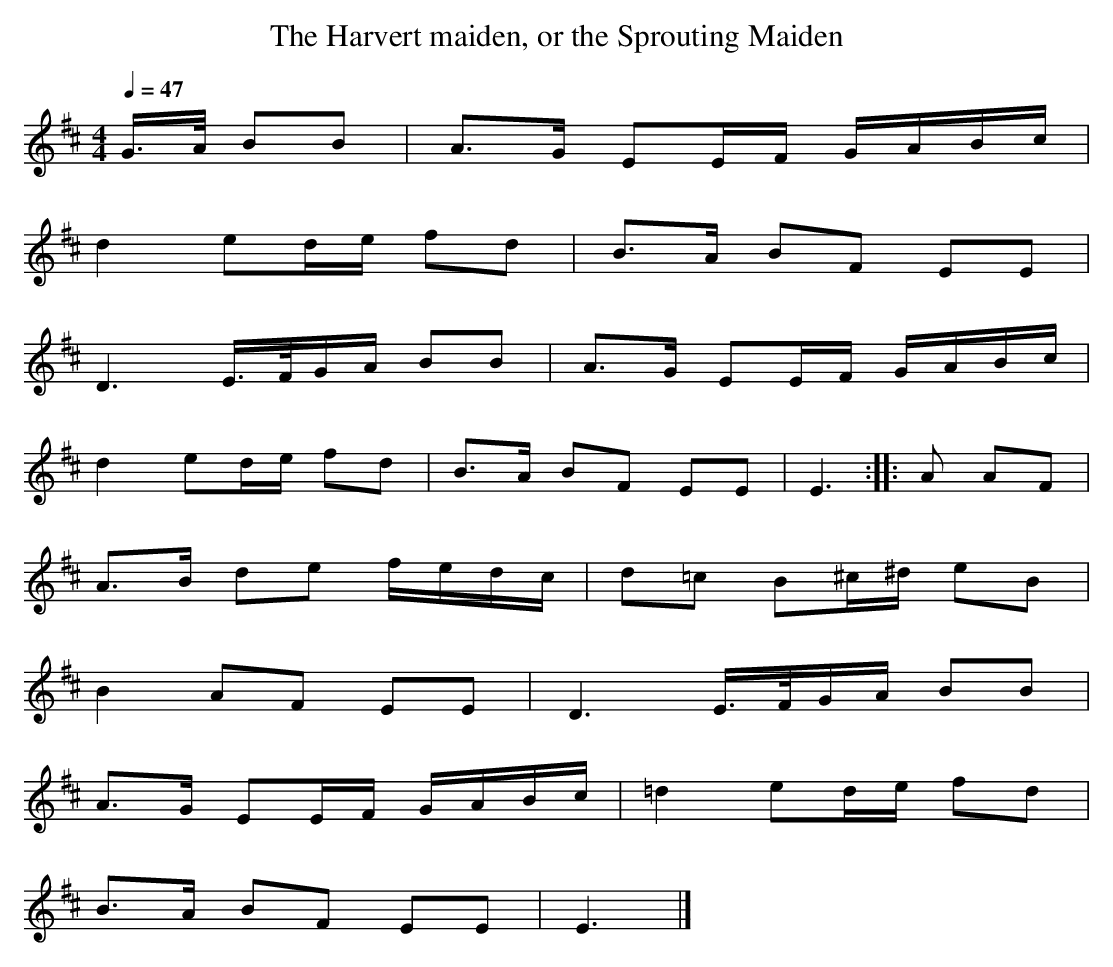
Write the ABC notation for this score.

X:1
T: The Harvert maiden, or the Sprouting Maiden
M: 4/4
L: 1/8
Q: 1/4=47
K: D % 2 sharps
V: 1
G/>A/ BB | A>G EE/F/ G/A/B/c/ |
d2 ed/e/ fd | B>A BF EE |
D3 E/>F/G/A/ BB | A>G EE/F/ G/A/B/c/ |
d2 ed/e/ fd | B>A BF EE | E3 :: A AF |
A>B de f/e/d/c/ | d=c B^c/^d/ eB |
B2 AF EE | D3 E/>F/G/A/ BB |
A>G EE/F/ G/A/B/c/ | =d2 ed/e/ fd |
B>A BF EE | E3 |]
